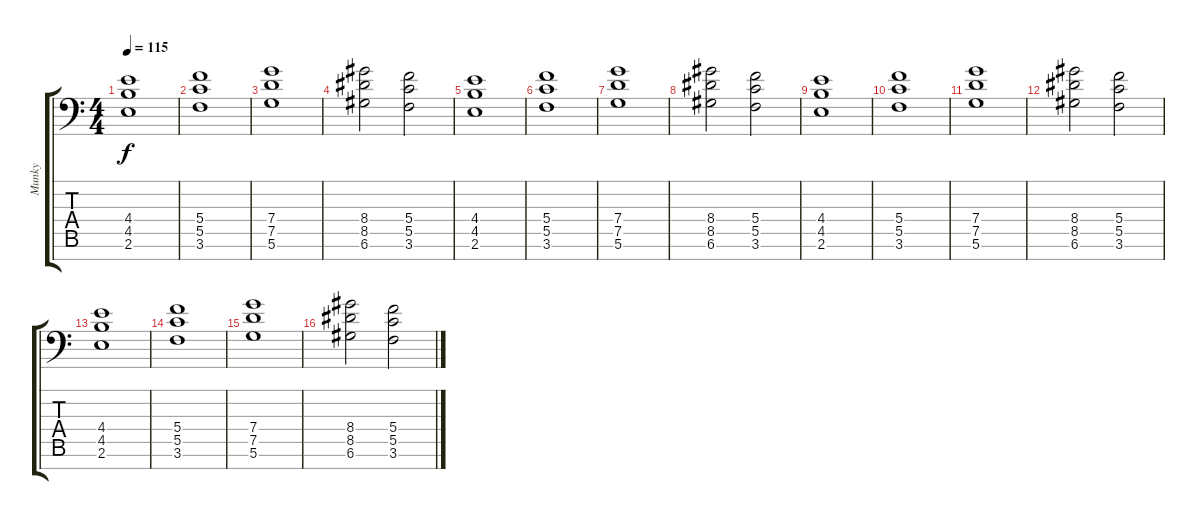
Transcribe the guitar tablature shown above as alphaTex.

\track ("Munky" "Munky") {instrument distortionguitar}
\staff {score tabs}
\tuning (D4 A3 F3 C3 G2 D2 A1) {hide}
\ts (4 4)
\tempo 115
\clef f4
\ks c
(4.4 4.5 2.6).1{dy f} |
(5.4 5.5 3.6).1 |
(7.4 7.5 5.6).1 |
(8.4 8.5 6.6).2 (5.4 5.5 3.6).2 |
(4.4 4.5 2.6).1 |
(5.4 5.5 3.6).1 |
(7.4 7.5 5.6).1 |
(8.4 8.5 6.6).2 (5.4 5.5 3.6).2 |
(4.4 4.5 2.6).1 |
(5.4 5.5 3.6).1 |
(7.4 7.5 5.6).1 |
(8.4 8.5 6.6).2 (5.4 5.5 3.6).2 |
(4.4 4.5 2.6).1 |
(5.4 5.5 3.6).1 |
(7.4 7.5 5.6).1 |
(8.4 8.5 6.6).2 (5.4 5.5 3.6).2
